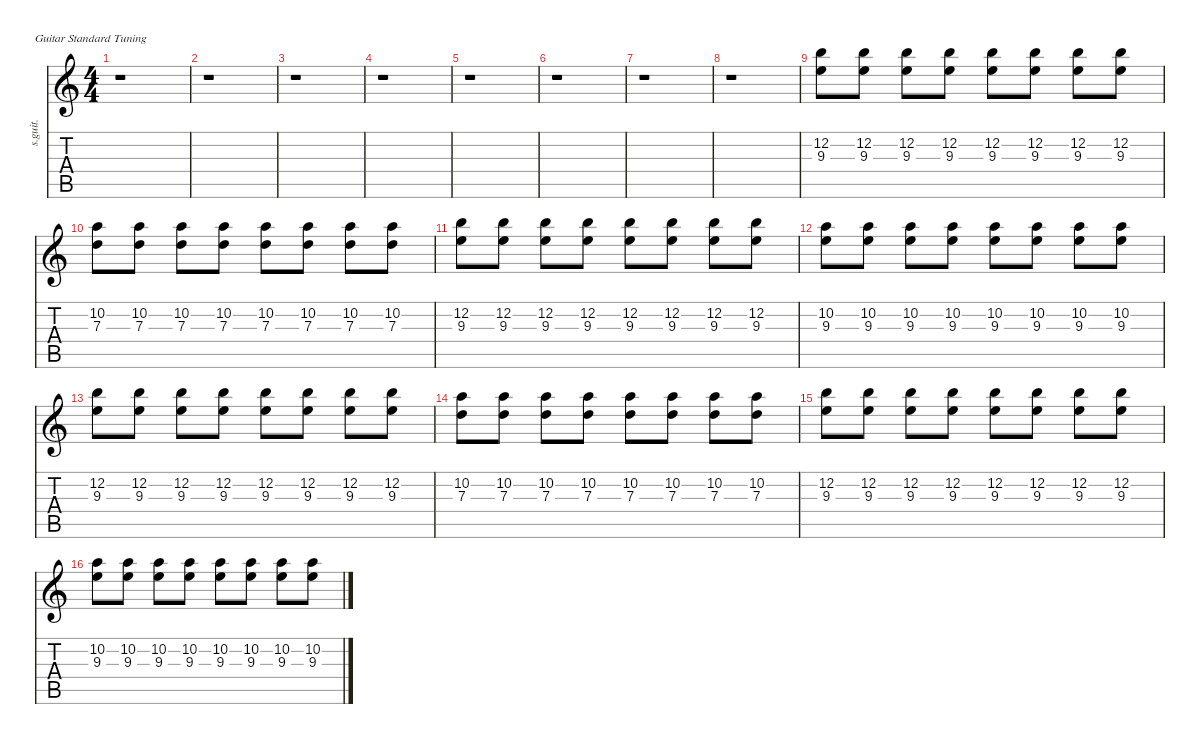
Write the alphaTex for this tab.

\defaultSystemsLayout 4
\hideDynamics
\bracketExtendMode nobrackets
\track ("" "s.guit.") {instrument distortionguitar}
\staff {score tabs}
\tuning (E4 B3 G3 D3 A2 E2)
\ts (4 4)
\tempo (190 hide)
\clef g2
\ks c
r.1{dy f} |
r.1 |
r.1 |
r.1 |
r.1 |
r.1 |
r.1 |
r.1 |
(12.2 9.3).8 (12.2 9.3).8 (12.2 9.3).8 (12.2 9.3).8 (12.2 9.3).8 (12.2 9.3).8 (12.2 9.3).8 (12.2 9.3).8 |
(10.2 7.3).8 (10.2 7.3).8 (10.2 7.3).8 (10.2 7.3).8 (10.2 7.3).8 (10.2 7.3).8 (10.2 7.3).8 (10.2 7.3).8 |
(12.2 9.3).8 (12.2 9.3).8 (12.2 9.3).8 (12.2 9.3).8 (12.2 9.3).8 (12.2 9.3).8 (12.2 9.3).8 (12.2 9.3).8 |
(10.2 9.3).8 (10.2 9.3).8 (10.2 9.3).8 (10.2 9.3).8 (10.2 9.3).8 (10.2 9.3).8 (10.2 9.3).8 (10.2 9.3).8 |
(12.2 9.3).8 (12.2 9.3).8 (12.2 9.3).8 (12.2 9.3).8 (12.2 9.3).8 (12.2 9.3).8 (12.2 9.3).8 (12.2 9.3).8 |
(10.2 7.3).8 (10.2 7.3).8 (10.2 7.3).8 (10.2 7.3).8 (10.2 7.3).8 (10.2 7.3).8 (10.2 7.3).8 (10.2 7.3).8 |
(12.2 9.3).8 (12.2 9.3).8 (12.2 9.3).8 (12.2 9.3).8 (12.2 9.3).8 (12.2 9.3).8 (12.2 9.3).8 (12.2 9.3).8 |
(10.2 9.3).8 (10.2 9.3).8 (10.2 9.3).8 (10.2 9.3).8 (10.2 9.3).8 (10.2 9.3).8 (10.2 9.3).8 (10.2 9.3).8
